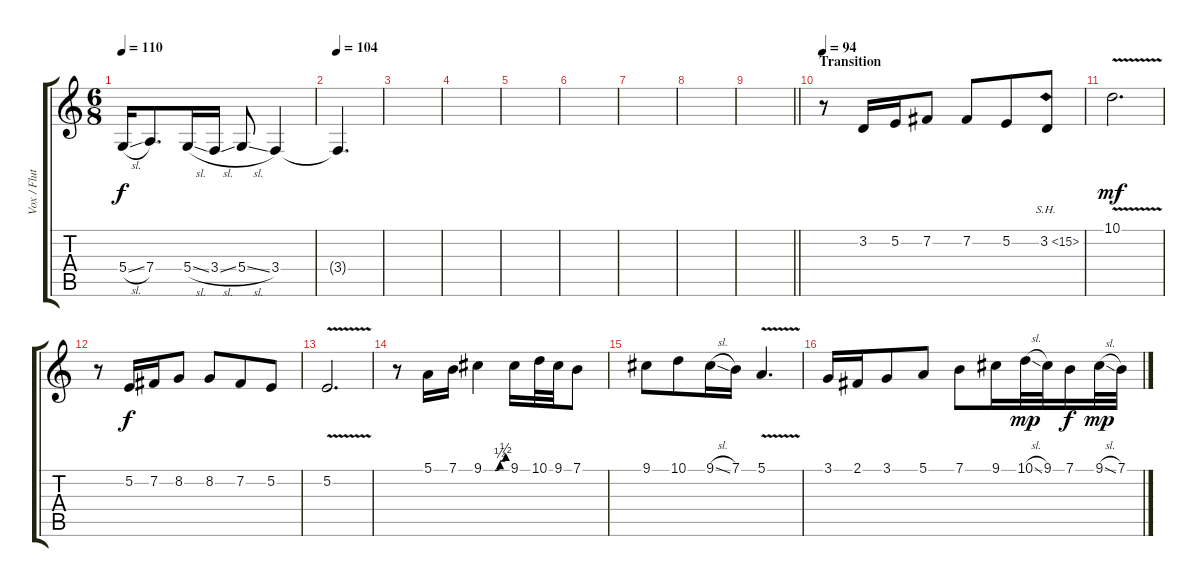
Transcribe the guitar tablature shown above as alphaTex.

\track ("Vox / Flute" "Vox / Flut") {instrument flute}
\staff {score tabs}
\tuning (E4 B3 G3 D3 A2 E2) {hide}
\ts (6 8)
\tempo 110
\clef g2
\ks c
5.4{sl}.16{dy f} 7.4.8{d} 5.4{sl}.16{beam merge} 3.4{sl}.16 5.4{sl}.8 3.4.4 |
\tempo 104
3.4{t}.4{d} |
|
|
|
|
|
|
\barLineRight lightlight
|
\section ("" "Transition")
\tempo 94
r.8{instrument piccolo beam merge} 3.2.16 5.2.16{beam merge} 7.2.8 7.2.8 5.2.8 3.2{sh 12}.8 |
10.1{v}.2{d dy mf} |
r.8{beam merge} 5.2.16{dy f} 7.2.16{beam merge} 8.2.8 8.2.8 7.2.8 5.2.8 |
5.2{v}.2{d} |
r.8{beam merge} 5.1.16 7.1.16{beam merge} 9.1{be (custom 0 0 30 0 43 1 52 1 58 2 60 2)}.4 9.1.16{beam merge} 10.1.32 9.1.32 7.1.8 |
9.1.8 10.1.8{beam merge} 9.1{sl}.16{beam merge} 7.1.16 5.1{v}.4{d} |
3.1.16{beam merge} 2.1.16 3.1.8 5.1.8 7.1.8 9.1.16 10.1{sl}.32{dy mp} 9.1.32 7.1.16{dy f} 9.1{sl}.32{dy mp} 7.1.32
